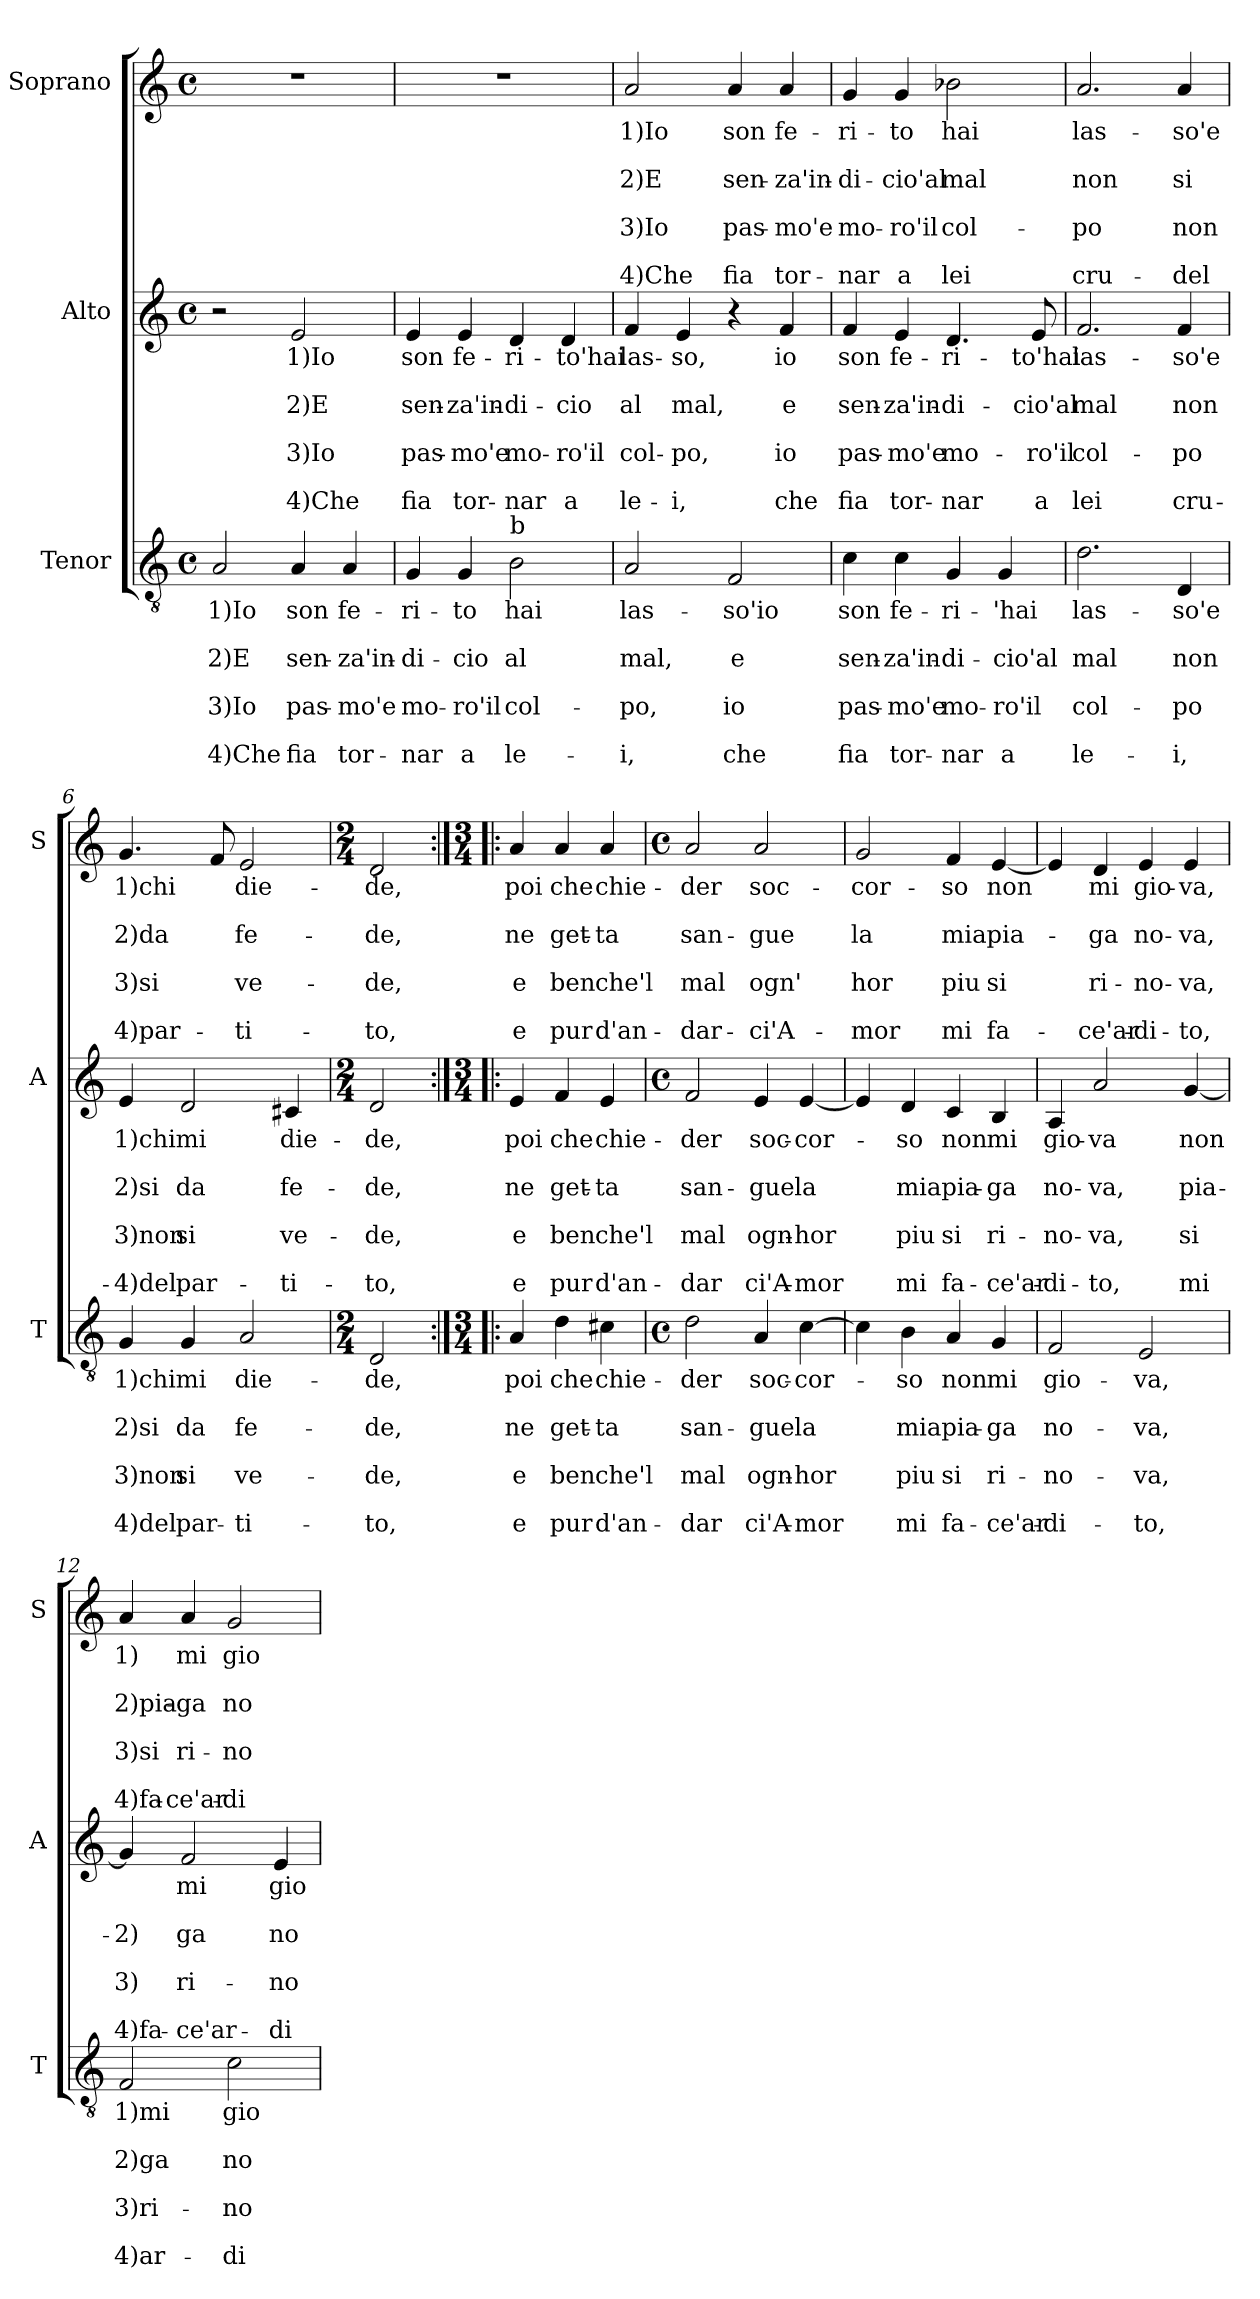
**kern	**text	**text	**text	**text	**text	**text	**text	**kern	**text	**text	**text	**text	**text	**text	**text	**kern	**text	**text	**text	**text	**text	**text	**text
*part3	*part3	*part3	*part3	*part3	*part3	*part3	*part3	*part2	*part2	*part2	*part2	*part2	*part2	*part2	*part2	*part1	*part1	*part1	*part1	*part1	*part1	*part1	*part1
*staff3	*staff3	*staff3	*staff3	*staff3	*staff3	*staff3	*staff3	*staff2	*staff2	*staff2	*staff2	*staff2	*staff2	*staff2	*staff2	*staff1	*staff1	*staff1	*staff1	*staff1	*staff1	*staff1	*staff1
*I"Tenor	*	*	*	*	*	*	*	*I"Alto	*	*	*	*	*	*	*	*I"Soprano	*	*	*	*	*	*	*
*I'T	*	*	*	*	*	*	*	*I'A	*	*	*	*	*	*	*	*I'S	*	*	*	*	*	*	*
*clefGv2	*	*	*	*	*	*	*	*clefG2	*	*	*	*	*	*	*	*clefG2	*	*	*	*	*	*	*
*k[]	*	*	*	*	*	*	*	*k[]	*	*	*	*	*	*	*	*k[]	*	*	*	*	*	*	*
*C:	*	*	*	*	*	*	*	*C:	*	*	*	*	*	*	*	*C:	*	*	*	*	*	*	*
*M4/4	*	*	*	*	*	*	*	*M4/4	*	*	*	*	*	*	*	*M4/4	*	*	*	*	*	*	*
*met(c)	*	*	*	*	*	*	*	*met(c)	*	*	*	*	*	*	*	*met(c)	*	*	*	*	*	*	*
=1	=1	=1	=1	=1	=1	=1	=1	=1	=1	=1	=1	=1	=1	=1	=1	=1	=1	=1	=1	=1	=1	=1	=1
!	!LO:LY:b	!	!LO:LY:b	!	!LO:LY:b	!	!LO:LY:b	!	!	!	!	!	!	!	!	!	!	!	!	!	!	!	!
2A/	1)Io	.	2)E	.	3)Io	.	4)Che	2r	.	.	.	.	.	.	.	1r	.	.	.	.	.	.	.
!	!LO:LY:b	!	!LO:LY:b	!	!LO:LY:b	!	!LO:LY:b	!	!LO:LY:b	!	!LO:LY:b	!	!LO:LY:b	!	!LO:LY:b	!	!	!	!	!	!	!	!
4A/	son	.	sen-	.	pas-	.	fia	2e/	1)Io	.	2)E	.	3)Io	.	4)Che	.	.	.	.	.	.	.	.
!	!LO:LY:b	!	!LO:LY:b	!	!LO:LY:b	!	!LO:LY:b	!	!	!	!	!	!	!	!	!	!	!	!	!	!	!	!
4A/	fe-	.	-za'in-	.	-mo'e	.	tor-	.	.	.	.	.	.	.	.	.	.	.	.	.	.	.	.
=2	=2	=2	=2	=2	=2	=2	=2	=2	=2	=2	=2	=2	=2	=2	=2	=2	=2	=2	=2	=2	=2	=2	=2
!	!LO:LY:b	!	!LO:LY:b	!	!LO:LY:b	!	!LO:LY:b	!	!LO:LY:b	!	!LO:LY:b	!	!LO:LY:b	!	!LO:LY:b	!	!	!	!	!	!	!	!
4G/	-ri-	.	-di-	.	mo-	.	-nar	4e/	son	.	sen-	.	pas-	.	fia	1r	.	.	.	.	.	.	.
!	!LO:LY:b	!	!LO:LY:b	!	!LO:LY:b	!	!LO:LY:b	!	!LO:LY:b	!	!LO:LY:b	!	!LO:LY:b	!	!LO:LY:b	!	!	!	!	!	!	!	!
4G/	-to	.	-cio	.	-ro'il	.	a	4e/	fe-	.	-za'in-	.	-mo'e	.	tor-	.	.	.	.	.	.	.	.
!LO:TX:a:t=b	!	!	!	!	!	!	!	!	!	!	!	!	!	!	!	!	!	!	!	!	!	!	!
!	!LO:LY:b	!	!LO:LY:b	!	!LO:LY:b	!	!LO:LY:b	!	!LO:LY:b	!	!LO:LY:b	!	!LO:LY:b	!	!LO:LY:b	!	!	!	!	!	!	!	!
2B\	hai	.	al	.	col-	.	le-	4d/	-ri-	.	-di-	.	mo-	.	-nar	.	.	.	.	.	.	.	.
!	!	!	!	!	!	!	!	!	!LO:LY:b	!	!LO:LY:b	!	!LO:LY:b	!	!LO:LY:b	!	!	!	!	!	!	!	!
.	.	.	.	.	.	.	.	4d/	-to'hai	.	-cio	.	-ro'il	.	a	.	.	.	.	.	.	.	.
=3	=3	=3	=3	=3	=3	=3	=3	=3	=3	=3	=3	=3	=3	=3	=3	=3	=3	=3	=3	=3	=3	=3	=3
!	!LO:LY:b	!	!LO:LY:b	!	!LO:LY:b	!	!LO:LY:b	!	!LO:LY:b	!	!LO:LY:b	!	!LO:LY:b	!	!LO:LY:b	!	!LO:LY:b	!	!LO:LY:b	!	!LO:LY:b	!	!LO:LY:b
2A/	las-	.	mal,	.	-po,	.	-i,	4f/	las-	.	al	.	col-	.	le-	2a/	1)Io	.	2)E	.	3)Io	.	4)Che
!	!	!	!	!	!	!	!	!	!LO:LY:b	!	!LO:LY:b	!	!LO:LY:b	!	!LO:LY:b	!	!	!	!	!	!	!	!
.	.	.	.	.	.	.	.	4e/	-so,	.	mal,	.	-po,	.	-i,	.	.	.	.	.	.	.	.
!	!LO:LY:b	!	!LO:LY:b	!	!LO:LY:b	!	!LO:LY:b	!	!	!	!	!	!	!	!	!	!LO:LY:b	!	!LO:LY:b	!	!LO:LY:b	!	!LO:LY:b
2F/	-so'io	.	e	.	io	.	che	4r	.	.	.	.	.	.	.	4a/	son	.	sen-	.	pas-	.	fia
!	!	!	!	!	!	!	!	!	!LO:LY:b	!	!LO:LY:b	!	!LO:LY:b	!	!LO:LY:b	!	!LO:LY:b	!	!LO:LY:b	!	!LO:LY:b	!	!LO:LY:b
.	.	.	.	.	.	.	.	4f/	io	.	e	.	io	.	che	4a/	fe-	.	-za'in-	.	-mo'e	.	tor-
=4	=4	=4	=4	=4	=4	=4	=4	=4	=4	=4	=4	=4	=4	=4	=4	=4	=4	=4	=4	=4	=4	=4	=4
!	!LO:LY:b	!	!LO:LY:b	!	!LO:LY:b	!	!LO:LY:b	!	!LO:LY:b	!	!LO:LY:b	!	!LO:LY:b	!	!LO:LY:b	!	!LO:LY:b	!	!LO:LY:b	!	!LO:LY:b	!	!LO:LY:b
4c\	son	.	sen-	.	pas-	.	fia	4f/	son	.	sen-	.	pas-	.	fia	4g/	-ri-	.	-di-	.	mo-	.	-nar
!	!LO:LY:b	!	!LO:LY:b	!	!LO:LY:b	!	!LO:LY:b	!	!LO:LY:b	!	!LO:LY:b	!	!LO:LY:b	!	!LO:LY:b	!	!LO:LY:b	!	!LO:LY:b	!	!LO:LY:b	!	!LO:LY:b
4c\	fe-	.	-za'in-	.	-mo'e	.	tor-	4e/	fe-	.	-za'in-	.	-mo'e	.	tor-	4g/	-to	.	-cio'al	.	-ro'il	.	a
!	!LO:LY:b	!	!LO:LY:b	!	!LO:LY:b	!	!LO:LY:b	!	!LO:LY:b	!	!LO:LY:b	!	!LO:LY:b	!	!LO:LY:b	!	!LO:LY:b	!	!LO:LY:b	!	!LO:LY:b	!	!LO:LY:b
4G/	-ri-	.	-di-	.	mo-	.	-nar	4.d/	-ri-	.	-di-	.	mo-	.	-nar	2b-X\	hai	.	mal	.	col-	.	lei
!	!LO:LY:b	!	!LO:LY:b	!	!LO:LY:b	!	!LO:LY:b	!	!	!	!	!	!	!	!	!	!	!	!	!	!	!	!
4G/	-'hai	.	-cio'al	.	-ro'il	.	a	.	.	.	.	.	.	.	.	.	.	.	.	.	.	.	.
!	!	!	!	!	!	!	!	!	!LO:LY:b	!	!LO:LY:b	!	!LO:LY:b	!	!LO:LY:b	!	!	!	!	!	!	!	!
.	.	.	.	.	.	.	.	8e/	-to'hai	.	-cio'al	.	-ro'il	.	a	.	.	.	.	.	.	.	.
=5	=5	=5	=5	=5	=5	=5	=5	=5	=5	=5	=5	=5	=5	=5	=5	=5	=5	=5	=5	=5	=5	=5	=5
!	!LO:LY:b	!	!LO:LY:b	!	!LO:LY:b	!	!LO:LY:b	!	!LO:LY:b	!	!LO:LY:b	!	!LO:LY:b	!	!LO:LY:b	!	!LO:LY:b	!	!LO:LY:b	!	!LO:LY:b	!	!LO:LY:b
2.d\	las-	.	mal	.	col-	.	le-	2.f/	las-	.	mal	.	col-	.	lei	2.a/	las-	.	non	.	-po	.	cru-
!	!LO:LY:b	!	!LO:LY:b	!	!LO:LY:b	!	!LO:LY:b	!	!LO:LY:b	!	!LO:LY:b	!	!LO:LY:b	!	!LO:LY:b	!	!LO:LY:b	!	!LO:LY:b	!	!LO:LY:b	!	!LO:LY:b
4D/	-so'e	.	non	.	-po	.	-i,	4f/	-so'e	.	non	.	-po	.	cru-	4a/	-so'e	.	si	.	non	.	-del
!!LO:LB:g=z
=6	=6	=6	=6	=6	=6	=6	=6	=6	=6	=6	=6	=6	=6	=6	=6	=6	=6	=6	=6	=6	=6	=6	=6
!	!LO:LY:b	!	!LO:LY:b	!	!LO:LY:b	!	!LO:LY:b	!	!LO:LY:b	!	!LO:LY:b	!	!LO:LY:b	!	!LO:LY:b	!	!LO:LY:b	!	!LO:LY:b	!	!LO:LY:b	!	!LO:LY:b
4G/	1)chi	.	2)si	.	3)non	.	4)del	4e/	1)chi	.	2)si	.	3)non	.	-4)del	4.g/	1)chi	.	2)da	.	3)si	.	4)par-
!	!LO:LY:b	!	!LO:LY:b	!	!LO:LY:b	!	!LO:LY:b	!	!LO:LY:b	!	!LO:LY:b	!	!LO:LY:b	!	!LO:LY:b	!	!	!	!	!	!	!	!
4G/	mi	.	da	.	si	.	par-	2d/	mi	.	da	.	si	.	par-	.	.	.	.	.	.	.	.
.	.	.	.	.	.	.	.	.	.	.	.	.	.	.	.	8f/	.	.	.	.	.	.	.
!	!LO:LY:b	!	!LO:LY:b	!	!LO:LY:b	!	!LO:LY:b	!	!	!	!	!	!	!	!	!	!LO:LY:b	!	!LO:LY:b	!	!LO:LY:b	!	!LO:LY:b
2A/	die-	.	fe-	.	ve-	.	-ti-	.	.	.	.	.	.	.	.	2e/	die-	.	fe-	.	ve-	.	-ti-
!	!	!	!	!	!	!	!	!	!LO:LY:b	!	!LO:LY:b	!	!LO:LY:b	!	!LO:LY:b	!	!	!	!	!	!	!	!
.	.	.	.	.	.	.	.	4c#X/	die-	.	fe-	.	ve-	.	-ti-	.	.	.	.	.	.	.	.
=7	=7	=7	=7	=7	=7	=7	=7	=7	=7	=7	=7	=7	=7	=7	=7	=7	=7	=7	=7	=7	=7	=7	=7
*M2/4	*	*	*	*	*	*	*	*M2/4	*	*	*	*	*	*	*	*M2/4	*	*	*	*	*	*	*
!	!LO:LY:b	!	!LO:LY:b	!	!LO:LY:b	!	!LO:LY:b	!	!LO:LY:b	!	!LO:LY:b	!	!LO:LY:b	!	!LO:LY:b	!	!LO:LY:b	!	!LO:LY:b	!	!LO:LY:b	!	!LO:LY:b
2D/	-de,	.	-de,	.	-de,	.	-to,	2d/	-de,	.	-de,	.	-de,	.	-to,	2d/	-de,	.	-de,	.	-de,	.	-to,
=8:|!|:	=8:|!|:	=8:|!|:	=8:|!|:	=8:|!|:	=8:|!|:	=8:|!|:	=8:|!|:	=8:|!|:	=8:|!|:	=8:|!|:	=8:|!|:	=8:|!|:	=8:|!|:	=8:|!|:	=8:|!|:	=8:|!|:	=8:|!|:	=8:|!|:	=8:|!|:	=8:|!|:	=8:|!|:	=8:|!|:	=8:|!|:
*M3/4	*	*	*	*	*	*	*	*M3/4	*	*	*	*	*	*	*	*M3/4	*	*	*	*	*	*	*
!	!LO:LY:b	!	!LO:LY:b	!	!LO:LY:b	!	!LO:LY:b	!	!LO:LY:b	!	!LO:LY:b	!	!LO:LY:b	!	!LO:LY:b	!	!LO:LY:b	!	!LO:LY:b	!	!LO:LY:b	!	!LO:LY:b
4A/	poi	.	ne	.	e	.	e	4e/	poi	.	ne	.	e	.	e	4a/	poi	.	ne	.	e	.	e
!	!LO:LY:b	!	!LO:LY:b	!	!LO:LY:b	!	!LO:LY:b	!	!LO:LY:b	!	!LO:LY:b	!	!LO:LY:b	!	!LO:LY:b	!	!LO:LY:b	!	!LO:LY:b	!	!LO:LY:b	!	!LO:LY:b
4d\	che	.	get-	.	ben	.	pur	4f/	che	.	get-	.	ben	.	pur	4a/	che	.	get-	.	ben	.	pur
!	!LO:LY:b	!	!LO:LY:b	!	!LO:LY:b	!	!LO:LY:b	!	!LO:LY:b	!	!LO:LY:b	!	!LO:LY:b	!	!LO:LY:b	!	!LO:LY:b	!	!LO:LY:b	!	!LO:LY:b	!	!LO:LY:b
4c#X\	chie-	.	-ta	.	che'l	.	d'an-	4e/	chie-	.	-ta	.	che'l	.	d'an-	4a/	chie-	.	-ta	.	che'l	.	d'an-
=9	=9	=9	=9	=9	=9	=9	=9	=9	=9	=9	=9	=9	=9	=9	=9	=9	=9	=9	=9	=9	=9	=9	=9
*M4/4	*	*	*	*	*	*	*	*M4/4	*	*	*	*	*	*	*	*M4/4	*	*	*	*	*	*	*
*met(c)	*	*	*	*	*	*	*	*met(c)	*	*	*	*	*	*	*	*met(c)	*	*	*	*	*	*	*
!	!LO:LY:b	!	!LO:LY:b	!	!LO:LY:b	!	!LO:LY:b	!	!LO:LY:b	!	!LO:LY:b	!	!LO:LY:b	!	!LO:LY:b	!	!LO:LY:b	!	!LO:LY:b	!	!LO:LY:b	!	!LO:LY:b
2d\	-der	.	san-	.	mal	.	-dar	2f/	-der	.	san-	.	mal	.	-dar	2a/	-der	.	san-	.	mal	.	-dar-
!	!LO:LY:b	!	!LO:LY:b	!	!LO:LY:b	!	!LO:LY:b	!	!LO:LY:b	!	!LO:LY:b	!	!LO:LY:b	!	!LO:LY:b	!	!LO:LY:b	!	!LO:LY:b	!	!LO:LY:b	!	!LO:LY:b
4A/	soc-	.	-gue	.	ogn-	.	ci'A-	4e/	soc-	.	-gue	.	ogn-	.	ci'A-	2a/	soc-	.	-gue	.	ogn'	.	-ci'A-
!	!LO:LY:b	!	!LO:LY:b	!	!LO:LY:b	!	!LO:LY:b	!	!LO:LY:b	!	!LO:LY:b	!	!LO:LY:b	!	!LO:LY:b	!	!	!	!	!	!	!	!
[4c\	-cor-	.	la	.	-hor	.	-mor	[4e/	-cor-	.	la	.	-hor	.	-mor	.	.	.	.	.	.	.	.
=10	=10	=10	=10	=10	=10	=10	=10	=10	=10	=10	=10	=10	=10	=10	=10	=10	=10	=10	=10	=10	=10	=10	=10
!	!	!	!	!	!	!	!	!	!	!	!	!	!	!	!	!	!LO:LY:b	!	!LO:LY:b	!	!LO:LY:b	!	!LO:LY:b
4c\]	.	.	.	.	.	.	.	4e/]	.	.	.	.	.	.	.	2g/	-cor-	.	la	.	hor	.	-mor
!	!LO:LY:b	!	!LO:LY:b	!	!LO:LY:b	!	!LO:LY:b	!	!LO:LY:b	!	!LO:LY:b	!	!LO:LY:b	!	!LO:LY:b	!	!	!	!	!	!	!	!
4B\	-so	.	mia	.	piu	.	mi	4d/	-so	.	mia	.	piu	.	mi	.	.	.	.	.	.	.	.
!	!LO:LY:b	!	!LO:LY:b	!	!LO:LY:b	!	!LO:LY:b	!	!LO:LY:b	!	!LO:LY:b	!	!LO:LY:b	!	!LO:LY:b	!	!LO:LY:b	!	!LO:LY:b	!	!LO:LY:b	!	!LO:LY:b
4A/	non	.	pia-	.	si	.	fa-	4c/	non	.	pia-	.	si	.	fa-	4f/	-so	.	mia	.	piu	.	mi
!	!LO:LY:b	!	!LO:LY:b	!	!LO:LY:b	!	!LO:LY:b	!	!LO:LY:b	!	!LO:LY:b	!	!LO:LY:b	!	!LO:LY:b	!	!LO:LY:b	!	!LO:LY:b	!	!LO:LY:b	!	!LO:LY:b
4G/	mi	.	-ga	.	ri-	.	-ce'ar-	4B/	mi	.	-ga	.	ri-	.	-ce'ar-	[4e/	non	.	pia-	.	si	.	fa-
=11	=11	=11	=11	=11	=11	=11	=11	=11	=11	=11	=11	=11	=11	=11	=11	=11	=11	=11	=11	=11	=11	=11	=11
!	!LO:LY:b	!	!LO:LY:b	!	!LO:LY:b	!	!LO:LY:b	!	!LO:LY:b	!	!LO:LY:b	!	!LO:LY:b	!	!LO:LY:b	!	!	!	!	!	!	!	!
2F/	gio-	.	no-	.	-no-	.	-di-	4A/	gio-	.	no-	.	-no-	.	-di-	4e/]	.	.	.	.	.	.	.
!	!	!	!	!	!	!	!	!	!LO:LY:b	!	!LO:LY:b	!	!LO:LY:b	!	!LO:LY:b	!	!LO:LY:b	!	!LO:LY:b	!	!LO:LY:b	!	!LO:LY:b
.	.	.	.	.	.	.	.	2a/	-va	.	-va,	.	-va,	.	-to,	4d/	mi	.	-ga	.	ri-	.	-ce'ar-
!	!LO:LY:b	!	!LO:LY:b	!	!LO:LY:b	!	!LO:LY:b	!	!	!	!	!	!	!	!	!	!LO:LY:b	!	!LO:LY:b	!	!LO:LY:b	!	!LO:LY:b
2E/	-va,	.	-va,	.	-va,	.	-to,	.	.	.	.	.	.	.	.	4e/	gio-	.	no-	.	-no-	.	-di-
!	!	!	!	!	!	!	!	!	!LO:LY:b	!	!LO:LY:b	!	!LO:LY:b	!	!LO:LY:b	!	!LO:LY:b	!	!LO:LY:b	!	!LO:LY:b	!	!LO:LY:b
.	.	.	.	.	.	.	.	[4g/	non	.	pia-	.	si	.	mi	4e/	-va,	.	-va,	.	-va,	.	-to,
!!LO:PB:g=z
=12	=12	=12	=12	=12	=12	=12	=12	=12	=12	=12	=12	=12	=12	=12	=12	=12	=12	=12	=12	=12	=12	=12	=12
!	!LO:LY:b	!	!LO:LY:b	!	!LO:LY:b	!	!LO:LY:b	!	!	!	!LO:LY:b	!	!LO:LY:b	!	!LO:LY:b	!	!LO:LY:b	!	!LO:LY:b	!	!LO:LY:b	!	!LO:LY:b
2F/	1)mi	.	2)ga	.	3)ri-	.	4)ar-	4g/]	.	.	-2)	.	3)	.	4)fa-	4a/	1)	.	2)pia-	.	3)si	.	4)fa-
!	!	!	!	!	!	!	!	!	!LO:LY:b	!	!LO:LY:b	!	!LO:LY:b	!	!LO:LY:b	!	!LO:LY:b	!	!LO:LY:b	!	!LO:LY:b	!	!LO:LY:b
.	.	.	.	.	.	.	.	2f/	mi	.	ga	.	ri-	.	-ce'ar-	4a/	mi	.	-ga	.	ri-	.	-ce'ar-
!	!LO:LY:b	!	!LO:LY:b	!	!LO:LY:b	!	!LO:LY:b	!	!	!	!	!	!	!	!	!	!LO:LY:b	!	!LO:LY:b	!	!LO:LY:b	!	!LO:LY:b
2c\	gio-	.	no-	.	-no-	.	-di-	.	.	.	.	.	.	.	.	2g/	gio-	.	no-	.	-no-	.	-di-
!	!	!	!	!	!	!	!	!	!LO:LY:b	!	!LO:LY:b	!	!LO:LY:b	!	!LO:LY:b	!	!	!	!	!	!	!	!
.	.	.	.	.	.	.	.	4e/	gio-	.	no-	.	-no-	.	-di-	.	.	.	.	.	.	.	.
=	=	=	=	=	=	=	=	=	=	=	=	=	=	=	=	=	=	=	=	=	=	=	=
*-	*-	*-	*-	*-	*-	*-	*-	*-	*-	*-	*-	*-	*-	*-	*-	*-	*-	*-	*-	*-	*-	*-	*-
